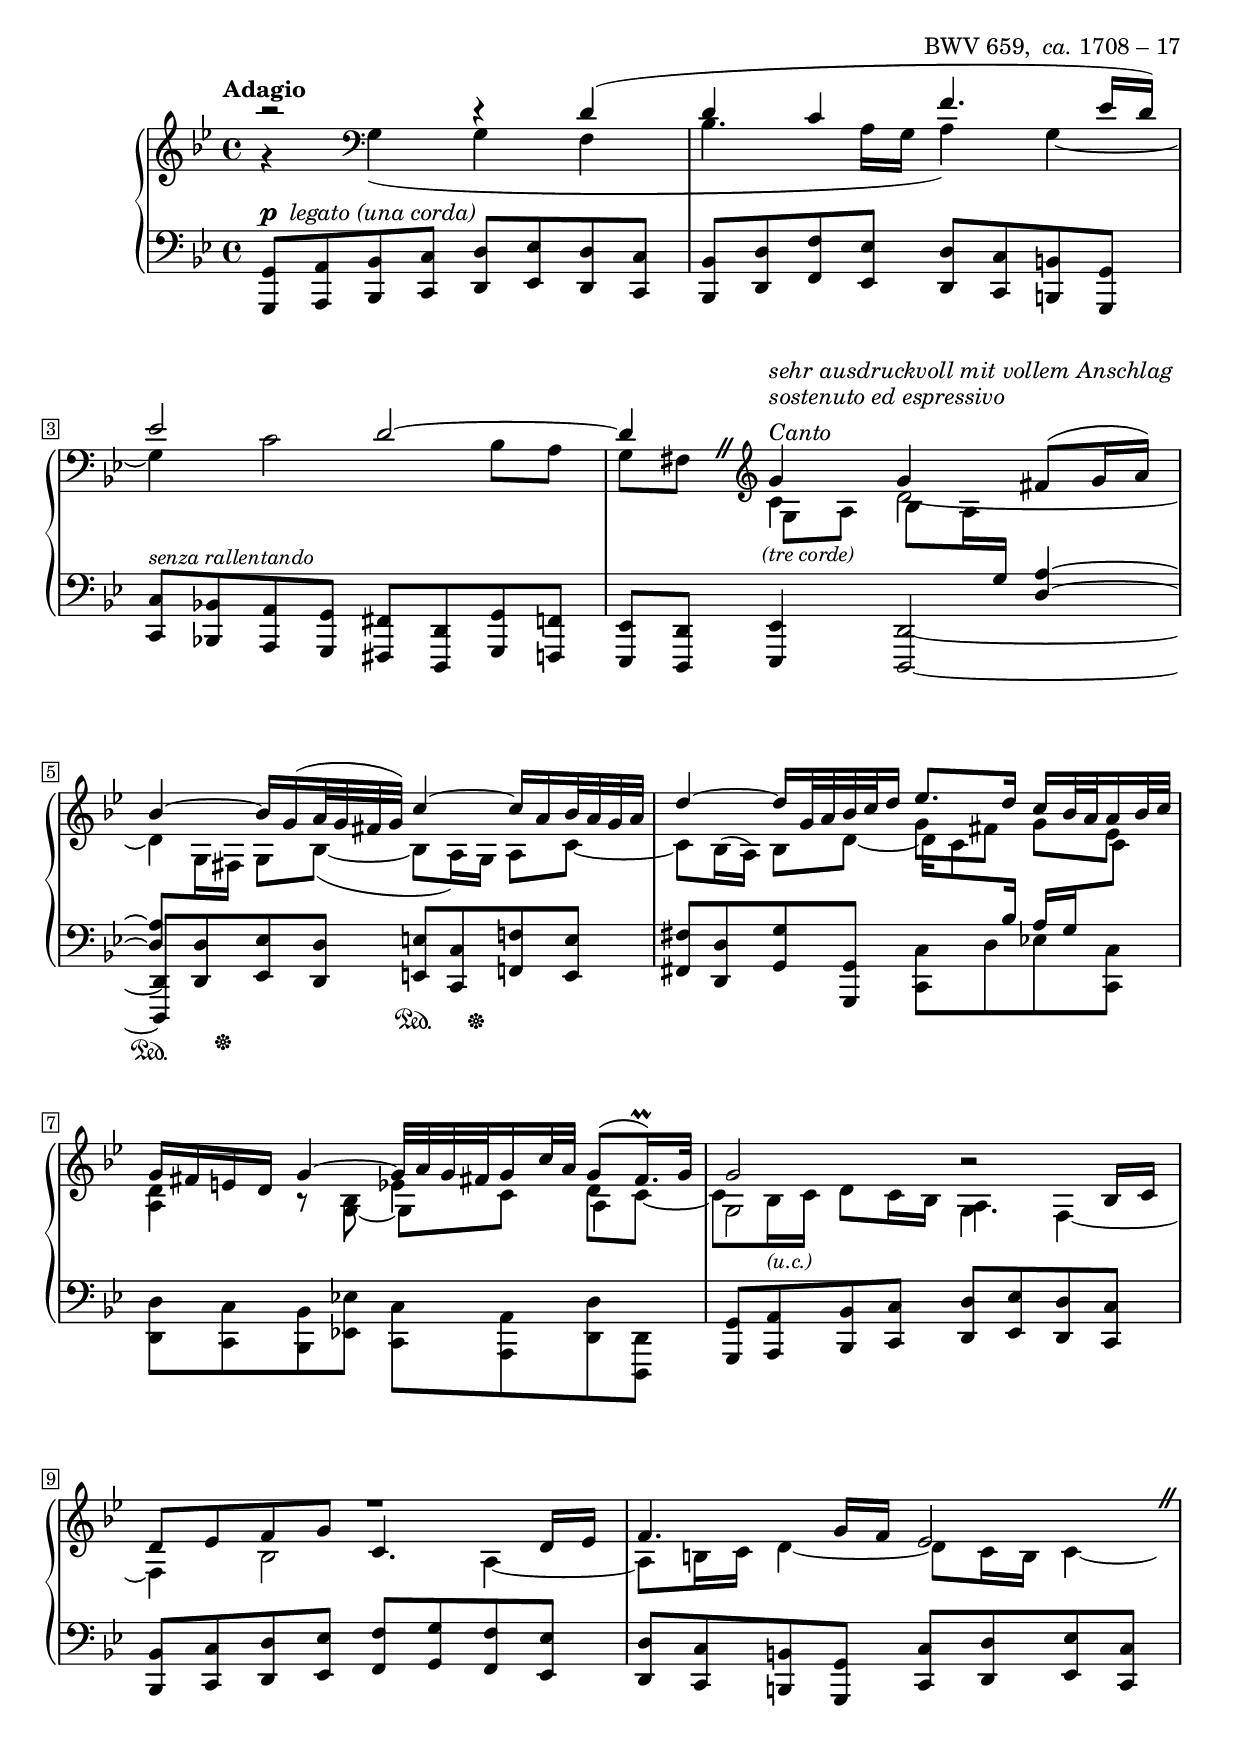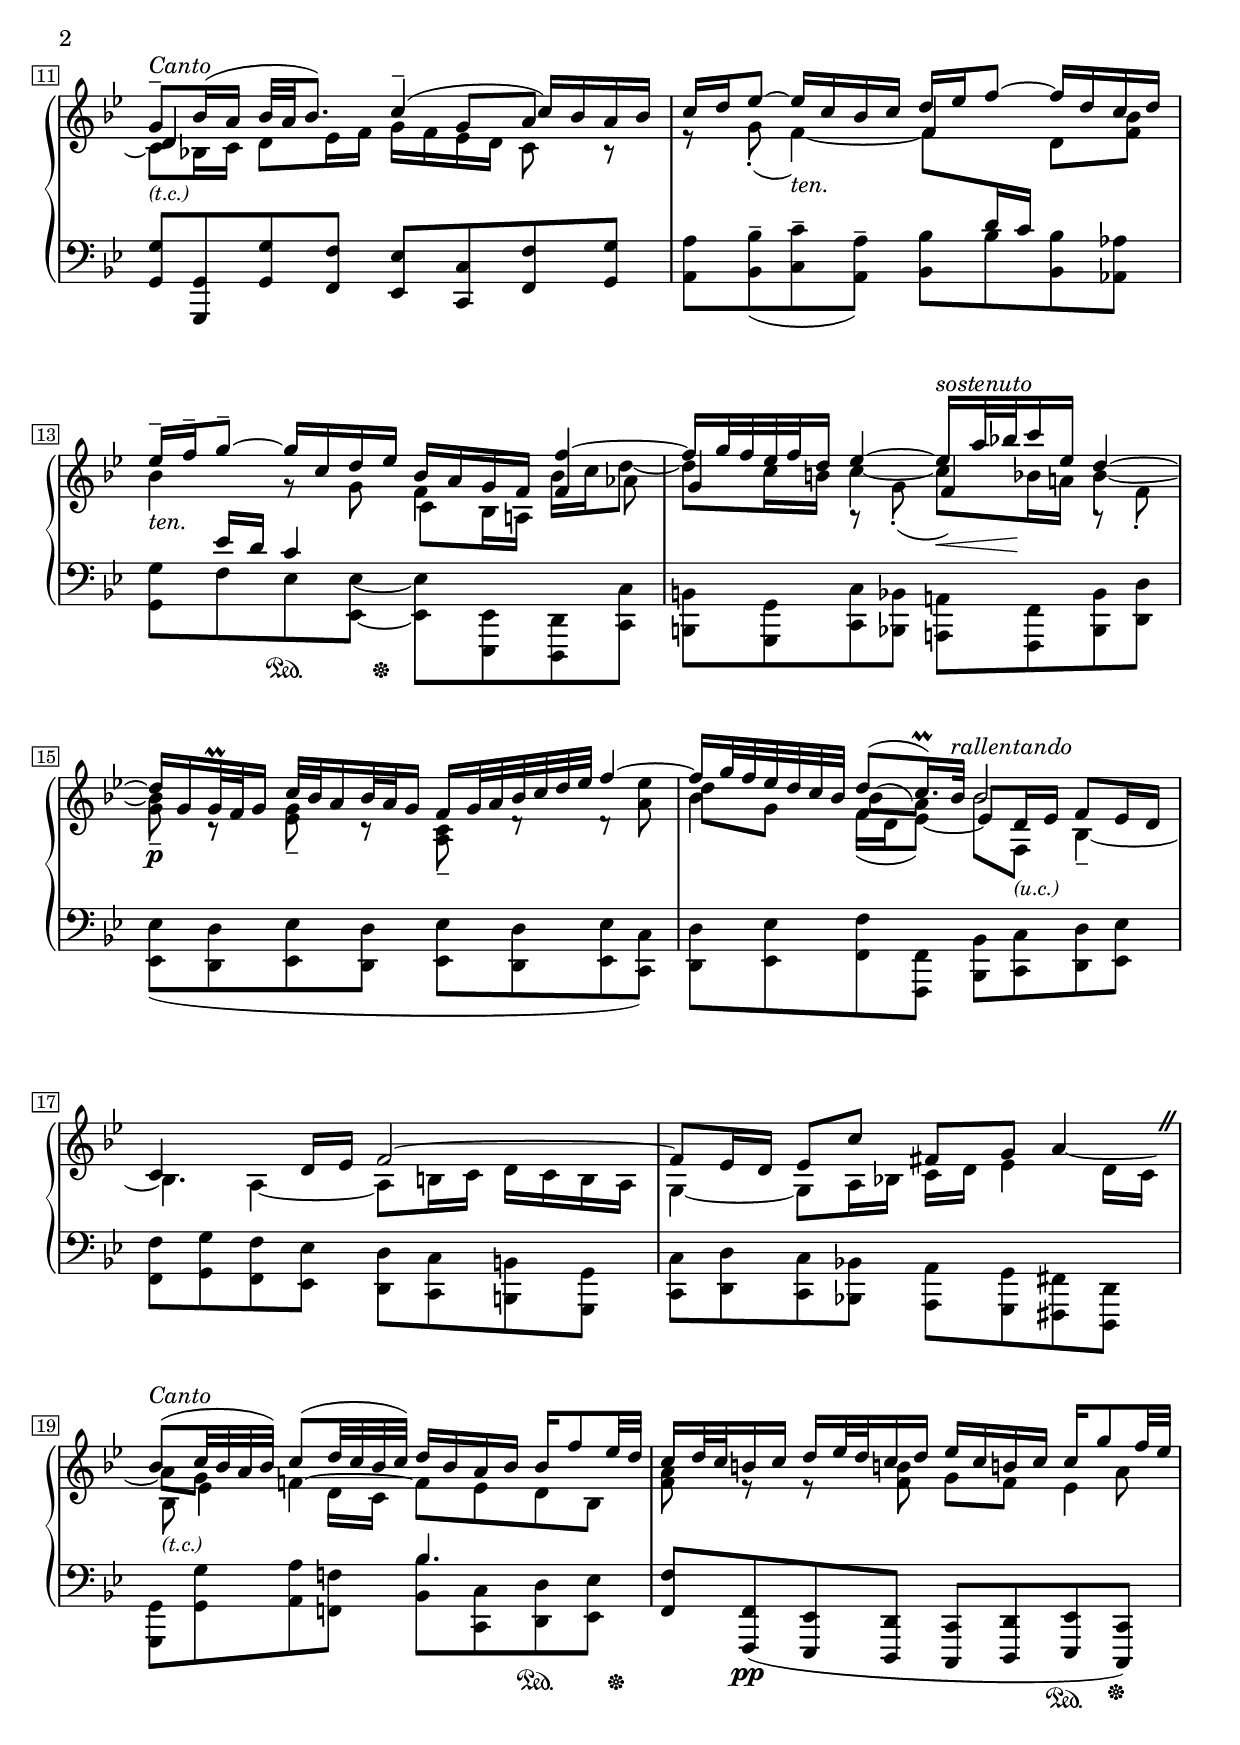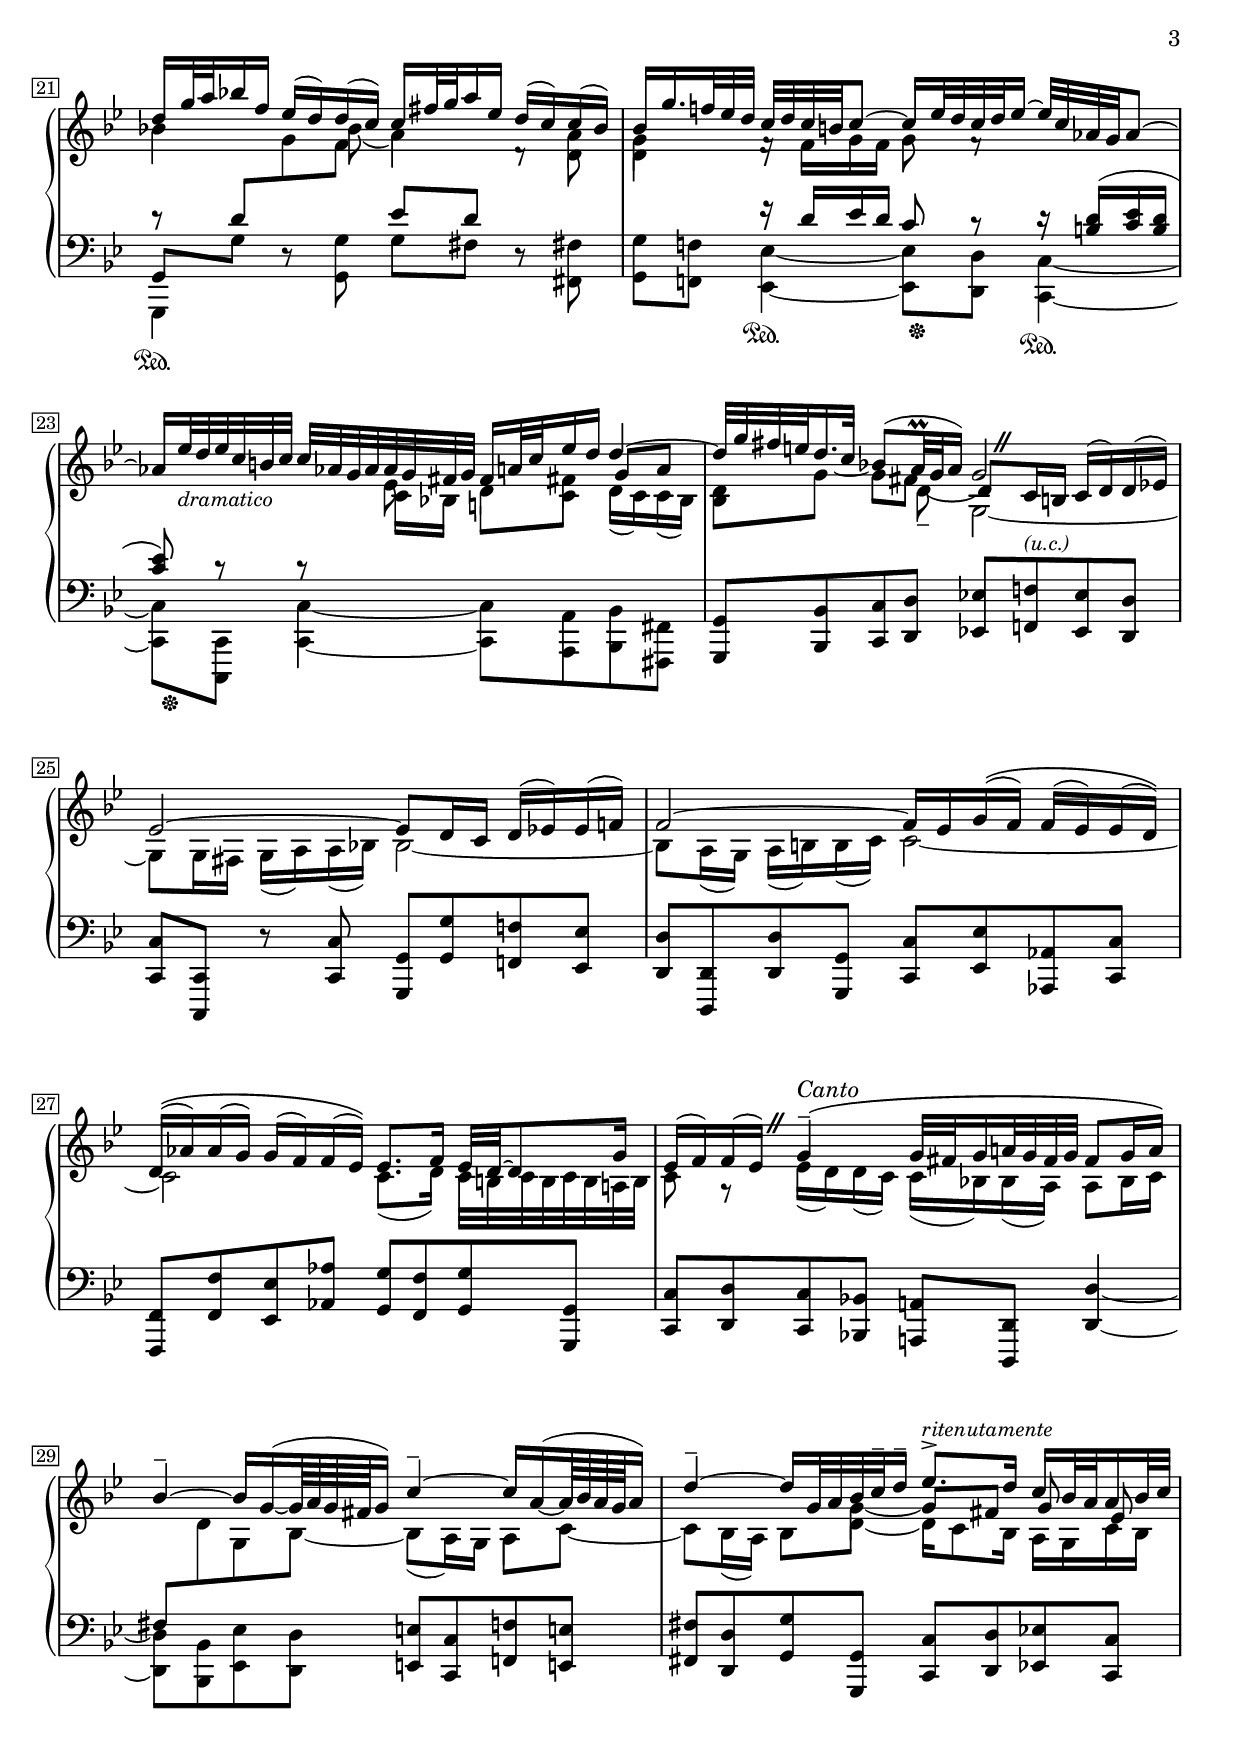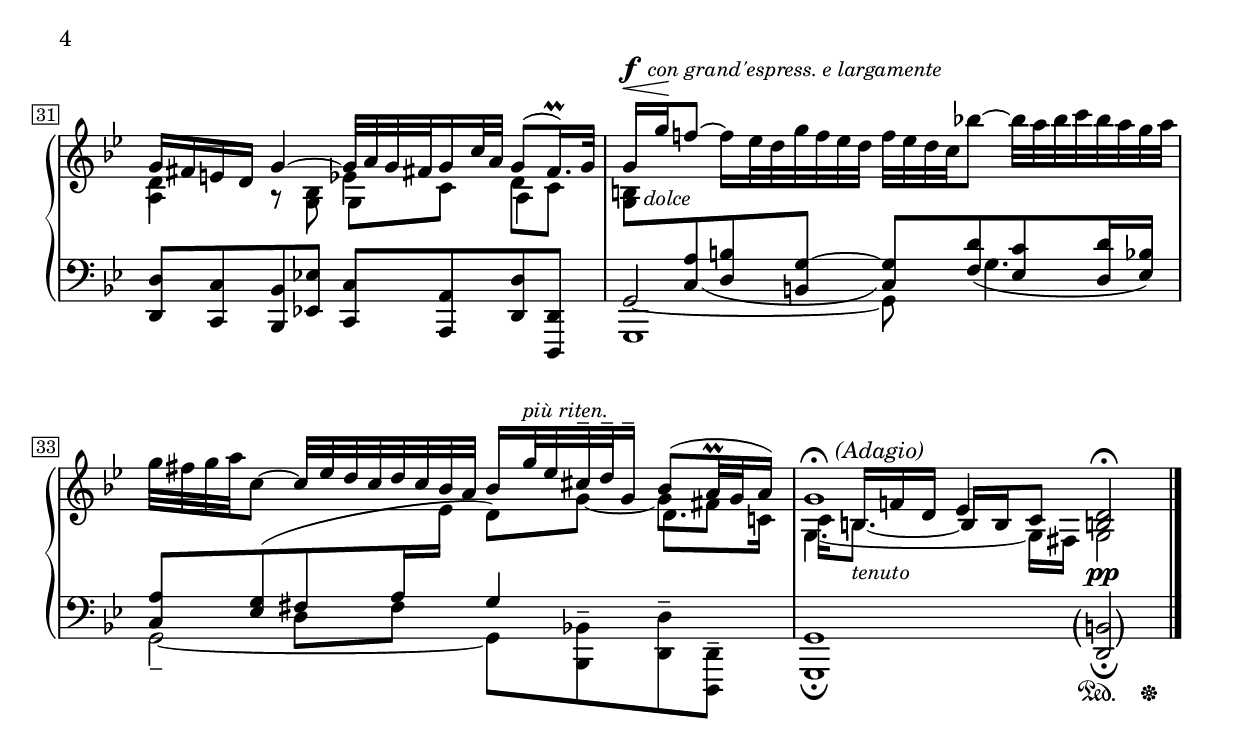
Global = {
  \key g \minor
  \time 4/4
  \include "../global.ly"
}

bottom = \change Staff = "lower"
top = \change Staff = "upper"

canto = \markup { "Canto" }
tc = \markup { \small "(t.c.)" }
uc = \markup { \small "(u.c.)" }

Sopran = \context Voice = "one" \relative c'' {
  \voiceOne
  \override MultiMeasureRest.staff-position = #2
  \override Rest.staff-position = #0
  \tempo \markup { \bold "Adagio" }
  %1
  | s1
  | s1
  | s1
  | s4 g^\markup {
      \column {
        "sehr ausdruckvoll mit vollem Anschlag"
        \general-align #Y #-1
        "sostenuto ed espressivo"
        "Canto"
      }
    }
    g fis8[( g16 a])
  %5
  | bes4~ bes16[ g( a32 g fis g])
    c4~ c16[ a bes32 a g a]
  | d4~ d16[ g,32 a bes c d16] ees8. d16 c16[ bes32 a a16 bes32 c]
  | g16[ fis e! d] g4~ g32[ a g fis! g16 c32 a] g8[( fis16.)\prall g32]
  | \once\override NoteColumn.force-hshift = #-1 g2 r
  | R1
  %10
  | \override MultiMeasureRest.staff-position = #5
    s1
  | g8^-[^\canto
    bes16( a] bes32[ a bes8.])
    \once\shape #'((0 . 0) (0 . 0.8) (0 . 1.2) (0 . 0.5)) Tie
    c4~^-
    \once\override NoteColumn.force-hshift = #1.2 c16[
    bes a bes]
  | c16[ d ees8~] ees16[ c bes c] d[ ees f8~] f16[ d c d]
  | ees16[^- f^- g8~^-] g16[ c, d ees] bes16[ a g f] <f f'~>4
  | f'16[ g32 f ees f d16] ees4~ ees16[\<^\markup { "sostenuto" } a32 bes\! c16 ees,] d4~
  %15
  | d16[ g, g32\prall f g16] c32[ bes a16 bes32 a g16]
    f[ g32 a bes c d ees] f4~
  | f16[ g32 f ees d c bes] d8[( c16.\prall) bes32^\markup { "rallentando" }] bes2
  | \override MultiMeasureRest.staff-position = #0
    s1
  | s1
  | bes8[^\canto( c32 bes a bes]) c8[( d32 c bes c])
    d16[ bes a bes] bes16[ f'8 ees32 d]
  %20
  | c16[ d32 c b!16 c] d16[ ees32 d c16 d] ees16[ c b! c] c16[ g'8 f32 ees]
  \pageBreak
  | d16[ g32 a bes!16 f] ees16[( d) d( c)]
    c16[ fis32 g a16 ees] d16[( c) c( bes)]
  | bes[ g'16. f!32 ees d] c[ d c b! c8~] c16[ ees32 d c d ees16~] ees32[ c aes g aes8~]
  | aes16[ ees'32_\markup { \small "dramatico" } d ees c b! c] c[ aes g aes aes g fis g]
    fis16[ a!32 c ees16 d] d4~
  | d32[ g fis e! d16. c32] bes8[( a32\prall g a16]) g2
  %25
  | \override MultiMeasureRest.staff-position = #4
    s1
  | s1
  | \override MultiMeasureRest.staff-position = #6
    s1
  | s4 g^-^\canto\( g32[ fis g16 a32 g fis g] fis8[ g16 a]\)
  | bes4~^- bes16[ g_~( g64 a g fis g16])
    c4~^- c16[ a_~( a64 bes a g a16])
  %30
  | d4~^- d16[ g,32 a bes c^- d16^-] ees8.^>^\markup { \small "ritenutamente" } d16
    c16[ bes32 a a16 bes32 c]
  | g16 fis e! d] g4~
    g32[ a g fis! g16 c32 a] g8[( fis16.\prall) g32]
  | g16[^\<^\markup { \dynamic f \small " con grand'espress. e largamente" }
    g'\! f!8]~ \stemDown f16[ ees32 d g f ees d]
    f[ ees d c bes'8~] bes32[ a bes c bes a g a]
  | g[ fis g a c,8~] \stemUp c32[ ees d c d c bes a]
    bes16[ g'32^\markup { \small "più riten." } ees cis^- d^- g,16^-] bes8[( a32\prall g a16])
  | g1^\markup { \hspace #3 "(Adagio)" } \fermata

  \fine
}

Alto = \context Voice = "two" \relative c'' {
  \voiceTwo
  \override MultiMeasureRest.staff-position = #0
  \override Rest.staff-position = #0
  \set breathMarkType = #'caesura
  \mergeDifferentlyDottedOn
  \mergeDifferentlyHeadedOn
  \slurUp\tieUp
  %1
  | \stemUp b'2\rest d,,4\rest d(
  | d c f4. ees16[ d])
  | ees2 d~
  | d4 \breathe \stemDown\tieDown c d2~
  %5
  | d4 s2.
    \bottom\stemUp\tieUp
  | \top\stemDown\tieDown
    s2 g8[ fis] g[ ees]
  | d4 b8\rest
    \once\override NoteColumn.force-hshift = #-1
    \once\omit Flag bes
    ees4 d8[ c~]
  | \once\override NoteColumn.force-hshift = #-2 c[
    bes16-\uc c] d8[ c16 bes] a4. \stemUp bes16[ c]
  | d8[ ees f g] c,4. d16[ ees]
  %10
  | f4. g16 f ees2
  | \once\override NoteColumn.force-hshift = #1 d4
    \stemDown
    d8[ ees16 f] g[ f ees d] c8 b\rest
  | e8\rest g_._( f4~_\markup { "ten." })
    \stemUp \once\override NoteColumn.force-hshift = #0.2 f4
    s8 \stemDown\once\omit Flag bes
  | bes4_\markup { "ten." } g8\rest g f4 s8 \once\override NoteColumn.force-hshift = #0.4 aes
  | \once\override NoteColumn.force-hshift = #0.4 \stemUp g4
    \top\stemDown
    a,8\rest \stemDown g'_(_.
    \stemUp \once\override NoteColumn.force-hshift = #0.4
    f4)
    a,8\rest \stemDown f'_.
  %15
  | g8_-\p c,\rest \once\omit Flag g' c,\rest \once\omit Flag c d\rest d\rest \once\omit Flag ees'
  | \once\override NoteColumn.force-hshift = #0.9 d[ g,]
    f16[_( d ees8~])
    \stemUp\tieUp \once\override NoteColumn.force-hshift = #0.4 ees[ d16 ees]
    f8[ ees16 d]
  | c4. d16 ees f2~
  | f8[ ees16 d] ees8[ c'] fis,[ g]
    \once\shape #'((0.5 . 0.8) (0 . 0.8) (0 . 1) (0 . 0.5)) Tie
    a4_~
  | \stemDown \once\override NoteColumn.force-hshift = #0.4
    \once\override Beam.positions = #'(-2 . -2.5)
    a8 g
    \once\shape #'((0.8 . -0.8) (0 . -0.8) (0 . -1.2) (-0.8 . -0.8)) Tie
    f!4~
    f8[ ees d bes]
  %20
  | \once\omit Flag a' s s \once\omit Flag b! s s s a
  | bes4 s8 \once\override NoteColumn.force-hshift = #1 bes_( a4) s8 \once\omit Flag a
  | g4 f16\rest f[ g f] g8 f\rest s4
  | \top\stemDown s4. ees8 \once\omit Beam d[ fis!]
    \stemUp
    \once\override NoteColumn.force-hshift = #0.4
    \once\override Beam.positions = #'(1.3 . 1.8)
    g[ a]
  | << {
      s4.
      \once\hideNotes
      \once\override NoteColumn.force-hshift = #0
      \once\omit Flag \once\omit Stem
      d,8_~
    } \\ {
      \stemDown
      \once\override Beam.positions = #'(-6 . -5)
      d8[
      \once\shape #'((0.5 . 0.5) (0 . 0.7) (0 . 0.7) (0 . 0.5)) Tie
      g_~] g[ fis]
    } >>
    \stemUp\tieUp\slurUp
    \once\override NoteColumn.force-hshift = #0.4
    << {
      \set breathMarkType = #'caesura
      \once\override NoteColumn.force-hshift = #0.4 d8[ \breathe c16 b!]
    } \\ {} >>
    c16[( d) d( ees)]
  %25
  | ees2~ ees8[ d16 c] d16[( ees!) ees( f!)]
  | f2~ f16[ ees g(^\( f)] f[( ees) ees( d)]\)
  | d[(^\( aes') aes( g)] g[( f) f( ees)]\)
    ees8. f16 ees32[ d~ d8 g16]
  | ees16[( f) f( ees)] \breathe
    \stemDown\tieDown\slurDown
    ees[( d) d( c)] c[( bes) bes( a)]
    a8[ bes16 c]
  | \bottom\stemUp fis,8[ \top\stemDown d' g, bes~]  bes8[( a16) g] a4
  %30
  | \top\stemDown\tieDown
    s4. \once\omit Flag g'8~
    \stemUp
    \once\override Beam.positions = #'(0.8 . 1)
    g[ fis]
    \autoBeamOff
    \once\override NoteColumn.force-hshift = #0.4 g
    \once\override NoteColumn.force-hshift = #0.4 ees
    \autoBeamOn
  | \stemDown d4 s8 \once\omit Flag bes ees4 d8 c
  | \once\override Beam.positions = #'(-6.5 . -5.5)
    <g b!>8[-\markup { \hspace #2 \small "dolce" }
    \bottom\stemUp
    \once\shape #'((0.5 . 0) (0 . 0) (0 . 0.1) (-1.2 . 0.8)) Slur
    <c,( a'> <d b'!> <b! g'^~>]
    <c g'>)[ <f d'>( <ees c'> <d d'>16 <ees bes'>]
  | s8) s8 \stemDown d[ fis]
    \stemUp g4
    << \\ {
      \top\stemDown \once\override NoteColumn.force-hshift = #0.4 d'8. c16^~
    } >>
  | << {
      s16 \top\stemUp b[ f' d] ees4 s2
    } \\ {
      \top\stemDown
      \once\override NoteColumn.force-hshift = #1 c16[ b!8.~_\markup { \small "tenuto" }]
      \stemUp
      \once\override NoteColumn.force-hshift = #0.4
      b16[ b c8]
      <b! d>2^\fermata
    } >>
}

Tenor = \context Voice = "three" \relative c' {
  \voiceThree
  \override MultiMeasureRest.staff-position = #0
  \override Rest.staff-position = #0
  \set breathMarkType = #'caesura
  \mergeDifferentlyDottedOn
  \mergeDifferentlyHeadedOn
  \slurDown
  %1
  | \top\stemDown\tieDown g'4\rest \clef bass g,( g4 f
  | bes4. a16[ g] a4) g~
  | g c2 bes8 a
  | g[ fis]
    \clef treble
    \tieUp
    \once\override NoteColumn.force-hshift = #1
    g[_\markup { \hspace #-2 \small "(tre corde)" } a]
    \once\override NoteColumn.force-hshift = #0.6
    bes[ a16 \bottom\stemUp g] <d a'>4~
  %5
  | <d a'>8[ \top\stemDown\tieDown g16 fis] g8 bes8~( bes a16) g a8 c~
  | c8[ bes16^( a]) bes8[ d~]
    \once\override NoteColumn.force-hshift = #0.5 d16
    c8 \bottom\stemUp bes16 a[ g \top\stemDown
    \once\override NoteColumn.force-hshift = #0.5 c8]
  | \once\override NoteColumn.force-hshift = #0 a4
    s8 g~
    \once\override NoteColumn.force-hshift = #0.5 g
    \top\stemDown c
    \once\override NoteColumn.force-hshift = #0.5 a4
  | g2 g4 f~
  | f \top\stemDown\tieDown bes2 a4~
  %10
  | a8 b!16 c d4~ d8 c16 b c4~ \breathe
  | c8[_\tc bes16 c] s4 s8 \stemUp g'[ \shiftOff a] s
  | s2 \stemDown \once\override NoteColumn.force-hshift = #0.2 f8[
    \bottom\stemUp d16 c] \top\stemDown d8[ f]
  | \bottom\stemUp s8 [ees16 d]
    c4 \top\stemDown \once\override NoteColumn.force-hshift = #0.4 c8[ bes16 a]
    \top\stemDown
    bes'16[ c d8~]
  | d8[ c16 b!]
    \once\shape #'((0.5 . 0.5) (0 . 0.5) (0 . 0.5) (0 . 0.5)) Tie
    c4_~ \shiftOff
    \once\override Beam.positions = #'(-3.5 . -4.5)
    c8[ bes16 a!]
    \once\shape #'((0 . 0) (0 . 0) (0 . 0.5) (0 . 0)) Tie
    bes4~
  %15
  | \once\omit Flag bes8
    s ees,_- s a,_- s s a'
  | bes4
    \once\override Beam.positions = #'(-1.2 . -1.5)
    \once\override NoteColumn.force-hshift = #1
    \once\shape #'((0 . -0.2) (0 . 0) (0 . -0.6) (-1 . -0.8)) Slur
    bes8[^( a])
    bes8 f,_\uc bes4~_-
  | bes a~ a8[ b!16 c] d[ c b a]
  | g4~ g8[ a16 bes!] c[ d] ees4 d16[ c] \breathe
  | bes8_\tc \once\override NoteColumn.force-hshift = #0.3 ees4 d16[ c]
    \bottom\stemUp bes4. s8
  %20
  | \top\stemDown f'8 e\rest e\rest f g[ f] ees4
  | \bottom\stemUp d8\rest d[
    \top\stemDown g f]
    \bottom\stemUp ees[ d]
    \top\stemDown d\rest d
  | d4
    \bottom\stemUp f16\rest d[ ees d] c8 c\rest d16\rest <b! d>^( [ <c ees> <b d>]
  | <c ees>8) c\rest c\rest
    \top\stemDown \once\override NoteColumn.force-hshift = #0.8 c16[ bes]
    \once\omit  a!8[ c]
    d16[( c) c( bes)]
  | \once\omit Flag \once\omit Stem bes8 s4
     \once\override NoteColumn.force-hshift = #0.4
    d8_- g,2~
  %25
  | g8[ g16 fis] g[( a) a( bes)] bes2~
  | \top\stemDown\slurDown\tieDown
    bes8[ a16( g)] a[( b!) b( c)] c2~
  | c2 c8.[( d16]) c32[ b! c b c b a! b]
  | c8 g\rest \bottom\stemUp\tieUp s2.
  | s8 s s4 s4 \top\stemDown\tieDown a8[ c]~
  %30
  | c8[ bes16( a)] bes8[ d~] d16[ c8 bes16] a[ g c bes]
  | a4 a8\rest g \once\override NoteColumn.force-hshift = #0.4 g[ c]
    \once\override NoteColumn.force-hshift = #0.4 a4
  | \bottom\stemUp g,2~ \stemDown g8 g'4.
  | \stemUp <c, a'>8[
    \once\shape #'((0 . 0) (0 . 0) (0 . -0.5) (0 . -0.5)) Slur
    <ees g>^( fis a16 \top\stemDown ees'] d8)[ g~] g8[ fis!]
  | g,4._~ g16 fis g2\pp
}

Bass = \context Voice = "four" \relative c, {
  \voiceFour
  \override MultiMeasureRest.staff-position = #0
  \override Rest.staff-position = #0
  \override Staff.SustainPedalLineSpanner.outside-staff-priority = #1000
  \override Staff.SustainPedalLineSpanner.staff-padding = #8
  %1
  | \stemUp
    <g g'>8[^\markup { \dynamic p " legato (una corda)" } <a a'> <bes bes'> <c c'>]
    <d d'>[ <ees ees'> <d d'> <c c'>]
  | <bes bes'>[ <d d'> <f f'> <ees ees'>] <d d'>[ <c c'> <b! b'!> <g g'>]
  | <c c'>[^\markup { \small "senza rallentando" } <bes bes'> <a a'> <g g'>]
    <fis fis'>[ <d d'> <g g'> <f f'>]
  | <ees ees'>[ <d d'>] <ees ees'>4 <d d'>2~
  %5
  | \once\override NoteColumn.force-hshift = #0.3
    \once\override Beam.positions = #'(2.8 . 2.8)
    <d d'>8[\sustainOn <d' d'> <ees ees'>\tweak X-offset -4\sustainOff <d d'>]
    \override Staff.SustainPedalLineSpanner.staff-padding = #6
    <e! e'!>[\sustainOn <c c'> <f! f'!>\tweak X-offset -4\sustainOff <e e'>]
  | <fis fis'>[ <d d'> <g g'> <g, g'>] \stemDown <c c'>[ d' ees <c, c'>]
  | <d d'>[ <c c'> <bes bes'> <ees ees'>] <c c'>[ <a a'> <d d'> <d, d'>]
  | \stemUp
    <g g'>[ <a a'> <bes bes'> <c c'>] <d d'>[ <ees ees'> <d d'> <c c'>]
  | <bes bes'> [ <c c'> <d d'> <ees ees'>] <f f'>[ <g g'> <f f'> <ees ees'>]
  %10
  | <d d'>[ <c c'> <b! b'!> <g g'>] <c c'>[ <d d'> <ees ees'> <c c'>]
  | <g' g'>[ <g, g'> <g' g'> <f f'>] <ees ees'>[ <c c'> <f f'> <g g'>]
  | \stemDown\slurDown
    <a a'>[ <bes bes'>^-( <c c'>^- <a a'>^-]) <bes bes'>[ bes' <bes, bes'> <aes aes'>]
  | <g g'>[ f'
    \override Staff.SustainPedalLineSpanner.staff-padding = #7
    ees\sustainOn
    <ees, ees'>~] <ees ees'>[\tweak X-offset -4\sustainOff <ees, ees'> <d d'> <c' c'>]
  | % in the original score:
    % b![ g c bes] a![ f bes d]
    <b! b'!>[ <g g'> <c c'> <bes bes'>] <a! a'!> [ <f f'> <bes bes'> <d d'>]
  %15
  | <ees ees'>[( <d d'> <ees ees'> <d d'>] <ees ees'>[ <d d'> <ees ees'> <c c'>])
  | <d d'>[ <ees ees'> <f f'> <f, f'>] <bes bes'>[ <c c'> <d d'> <ees ees'>]
  | <f f'>[ <g g'> <f f'> <ees ees'>] <d d'>[ <c c'> <b! b'!> <g g'>]
  | <c c'>[ <d d'> <c c'> <bes bes'>] <a a'>[ <g g'> <fis fis'> <d d'>]
  | <g g'>[ <g' g'> <a a'> <f! f'!>]
    \override Staff.SustainPedalLineSpanner.staff-padding = #8
    <bes bes'>[ <c, c'> <d d'>\sustainOn <ees ees'>]\tweak X-offset 2\sustainOff
  %20
  | \stemUp <f f'>[ <f, f'>\pp( <ees ees'> <d d'>] <c c'>[ <d d'>
    \override Staff.SustainPedalLineSpanner.staff-padding = #9
    <ees ees'>\sustainOn <c c'>])\sustainOff
  | << {
      \stemDown g'4
    } \\ {
      \once\override Beam.positions = #'(0.5 . -0.5)
      \stemUp g'8[\sustainOn \stemDown g'] \omit\sustainOff
    } >>
    r \stemDown <g, g'> g'[ fis] r <fis,! fis'!>
  | <g g'>8 <f! f'!>
    \override Staff.SustainPedalLineSpanner.staff-padding = #6
    <ees ees'>4~\sustainOn <ees ees'>8 <d d'>\tweak X-offset -6\sustainOff
    <c c'>4~\sustainOn
  | <c c'>8\tweak X-offset 1\sustainOff <c, c'> <c' c'>4~ <c c'>8[ <a a'> <bes bes'> <fis fis'>]
  | \stemUp <g g'> [ <bes bes'> <c c'> <d d'>] <ees ees'> [ <f! f'!>^\uc <ees ees'> <d d'>]
  %25
  | <c c'> <c, c'> d''\rest <c, c'> <g g'>[ <g' g'> <f! f'!> <ees ees'>]
  | <d d'>[ <d, d'> <d' d'> <g, g'>] <c c'>[ <ees ees'> <aes, aes'> <c c'>]
  | <f, f'>[ <f' f'> <ees ees'> <aes aes'>] <g g'>[ <f f'> <g g'> <g, g'>]
  | <c c'>[ <d d'> <c c'> <bes! bes'!>] <a! a'!>[ <d, d'>] <d' d'>4~
  | \stemDown <d d'>8[ <bes bes'> <ees ees'> <d d'>]
    \stemUp <e! e'!>[ <c c'> <f! f'!> <e! e'!>]
  %30
  | <fis fis'>[ <d d'> <g g'> <g, g'>] <c c'>[ <d d'> <ees ees'> <c c'>]
  | <d d'>[ <c c'> <bes bes'> <ees ees'>] <c c'>[ <a a'> <d d'> <d, d'>]
  | g1
  | \stemDown g'2~_- g8[ <bes, bes'>^- <d d'>^- <d, d'>^-]
  | <g g'>1*2/4\fermata
    \stemUp
    \override Parentheses.font-size = #5
    <d' \parenthesize b'!>2*2/4\fermata\sustainOn s4\sustainOff
  \fine
}

\score {
  \new PianoStaff
  <<
    \accidentalStyle Score.piano
    \context Staff = "upper" <<
      \set Staff.midiInstrument = #"acoustic grand"
      \Global
      \clef treble
      \Sopran
      \Alto
    >>
    \context Staff = "lower" <<
      \set Staff.midiInstrument = #"acoustic grand"
      \Global
      \clef bass
      \Tenor
      \Bass
    >>
  >>
  \header {
    composer = "Johann Sebastian Bach"
    opus = \markup { "BWV 659, " { \italic "ca." } "1708 – 17" }
    title = \markup { "Nun komm’ der Heiden Heiland" }
    subtitle = \markup {
      \column {
        \line { "[" { \italic "Now comes the gentiles' Saviour" } "]" }
        % workaround to insert some vertical space after the subtitle
        \line { " " }
      }
    }
    %subsubtitle = \markup { "BWV 659, " { \italic "ca." } "1708 – 17" }
  }
  \layout {
    \context {
      \PianoStaff
      \override TextScript.font-shape = #'italic
    }
  }
  \midi {
    \tempo 4 = 35
  }
}
